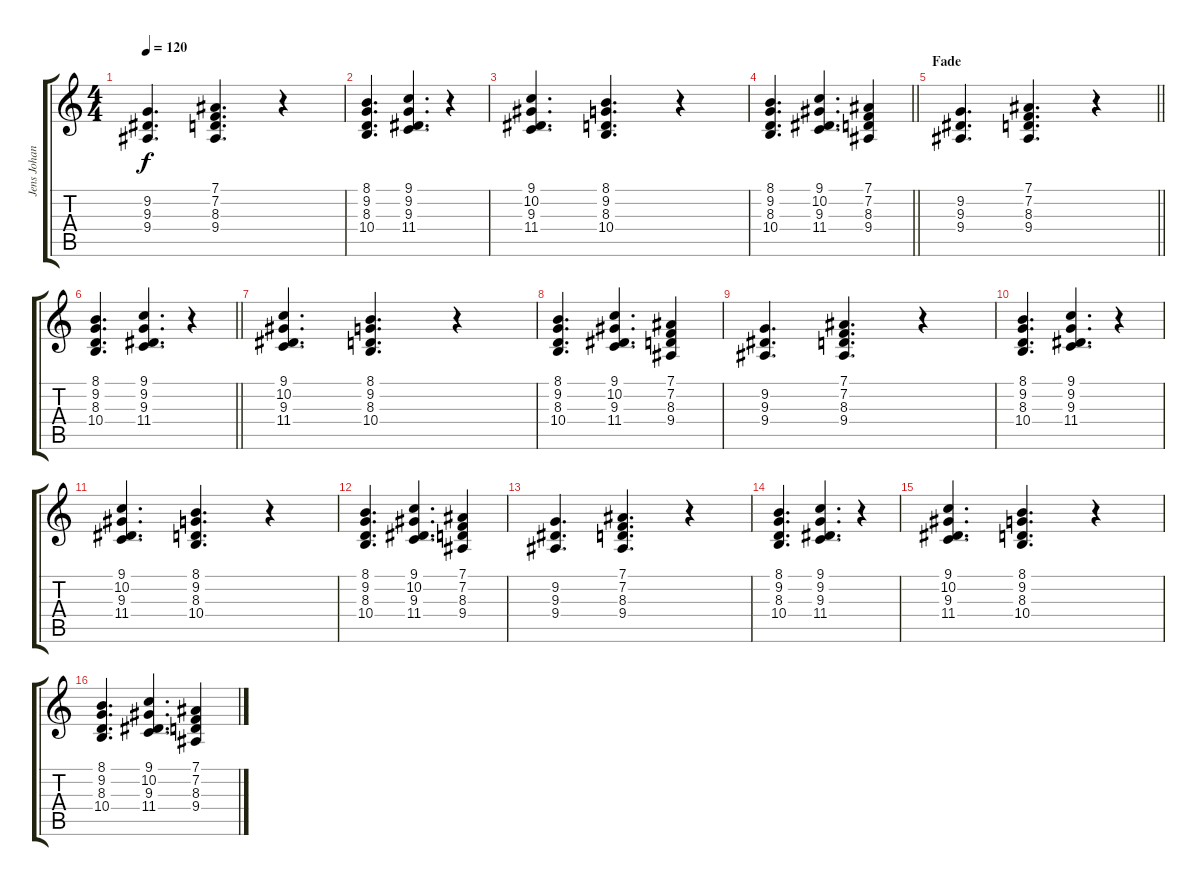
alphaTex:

\track ("Jens Johansson" "Jens Johan") {instrument lead2sawtooth}
\staff {score tabs}
\tuning (Eb4 Bb3 Gb3 Db3 Ab2 Eb2) {hide}
\ts (4 4)
\tempo 120
\clef g2
\ks c
(9.2 9.3 9.4).4{d dy f} (7.1 7.2 8.3 9.4).4{d} r.4 |
(8.1 9.2 8.3 10.4).4{d} (9.1 9.2 9.3 11.4).4{d} r.4 |
(9.1 10.2 9.3 11.4).4{d} (8.1 9.2 8.3 10.4).4{d} r.4 |
\barLineRight lightlight
(8.1 9.2 8.3 10.4).4{d} (9.1 10.2 9.3 11.4).4{d} (7.1 7.2 8.3 9.4).4 |
\section ("" "Fade")
\barLineRight lightlight
(9.2 9.3 9.4).4{d} (7.1 7.2 8.3 9.4).4{d} r.4 |
\barLineRight lightlight
(8.1 9.2 8.3 10.4).4{d} (9.1 9.2 9.3 11.4).4{d} r.4 |
(9.1 10.2 9.3 11.4).4{d} (8.1 9.2 8.3 10.4).4{d} r.4 |
(8.1 9.2 8.3 10.4).4{d} (9.1 10.2 9.3 11.4).4{d} (7.1 7.2 8.3 9.4).4 |
(9.2 9.3 9.4).4{d} (7.1 7.2 8.3 9.4).4{d} r.4 |
(8.1 9.2 8.3 10.4).4{d} (9.1 9.2 9.3 11.4).4{d} r.4 |
(9.1 10.2 9.3 11.4).4{d} (8.1 9.2 8.3 10.4).4{d} r.4 |
(8.1 9.2 8.3 10.4).4{d} (9.1 10.2 9.3 11.4).4{d} (7.1 7.2 8.3 9.4).4 |
(9.2 9.3 9.4).4{d} (7.1 7.2 8.3 9.4).4{d} r.4 |
(8.1 9.2 8.3 10.4).4{d} (9.1 9.2 9.3 11.4).4{d} r.4 |
(9.1 10.2 9.3 11.4).4{d} (8.1 9.2 8.3 10.4).4{d} r.4 |
(8.1 9.2 8.3 10.4).4{d} (9.1 10.2 9.3 11.4).4{d} (7.1 7.2 8.3 9.4).4
